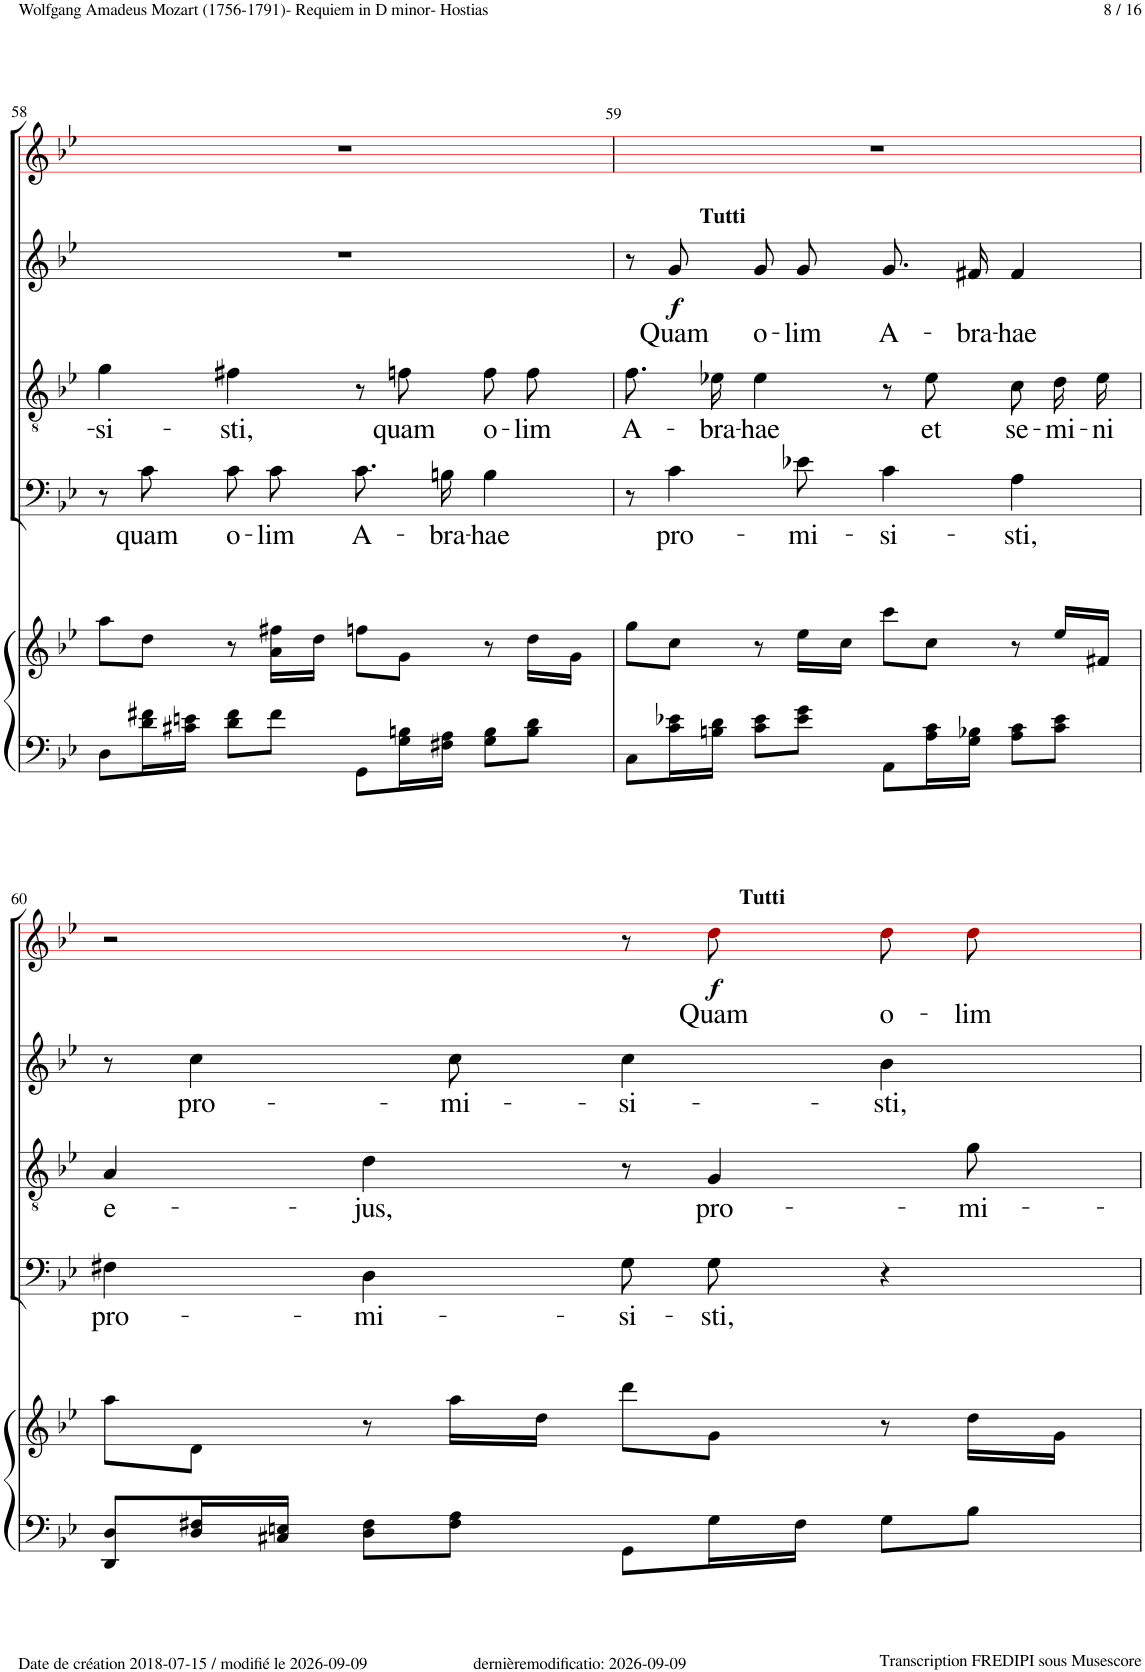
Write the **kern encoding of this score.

**kern	**kern	**kern	**text	**kern	**text	**kern	**text	**dynam	**kern	**text	**dynam
*part5	*part5	*part4	*part4	*part3	*part3	*part2	*part2	*part2	*part1	*part1	*part1
*staff6	*staff5	*staff4	*staff4	*staff3	*staff3	*staff2	*staff2	*staff2	*staff1	*staff1	*staff1
*I"Piano	*	*I"Bass	*	*I"Tenor	*	*I"Alto	*	*	*I"Soprano	*	*
*I'Pno	*	*	*	*	*	*	*	*	*	*	*
!!LO:PB:g=z
*clefF4	*clefG2	*clefF4	*	*clefGv2	*	*clefG2	*	*	*clefG2	*	*
*	*	*	*	*	*	*	*	*	*ITrd1c2	*	*
*k[b-e-]	*k[b-e-]	*k[b-e-]	*	*k[b-e-]	*	*k[b-e-]	*	*	*k[b-e-]	*	*
*M4/4	*M4/4	*M4/4	*	*M4/4	*	*M4/4	*	*	*M4/4	*	*
*met(c)	*met(c)	*met(c)	*	*met(c)	*	*met(c)	*	*	*met(c)	*	*
=58	=58	=58	=58	=58	=58	=58	=58	=58	=58	=58	=58
!	!	!	!	!	!LO:LY:b	!	!	!	!	!	!
8D\L	8aa\L	8r	.	4g!\	-si-	1r	.	.	1r	.	.
!	!	!	!LO:LY:b	!	!	!	!	!	!	!	!
16d\ 16f#X\L	8dd\J	8c!\	quam	.	.	.	.	.	.	.	.
16c#X\ 16en\JJ	.	.	.	.	.	.	.	.	.	.	.
!	!	!	!LO:LY:b	!	!LO:LY:b	!	!	!	!	!	!
8d\ 8f#\L	8r	8c!\L	o-	4f#X!\	-sti,	.	.	.	.	.	.
!	!	!	!LO:LY:b	!	!	!	!	!	!	!	!
8f#\J	16a\ 16ff#X\LL	8c!\J	-lim	.	.	.	.	.	.	.	.
.	16dd\JJ	.	.	.	.	.	.	.	.	.	.
!	!	!	!LO:LY:b	!	!	!	!	!	!	!	!
8GG\L	8ffn\L	8.c!\L	A-	8r	.	.	.	.	.	.	.
!	!	!	!	!	!LO:LY:b	!	!	!	!	!	!
16G\ 16Bn\L	8g\J	.	.	8fn!\	quam	.	.	.	.	.	.
!	!	!	!LO:LY:b	!	!	!	!	!	!	!	!
16F#X\ 16A\JJ	.	16Bn!\Jk	-bra-	.	.	.	.	.	.	.	.
!	!	!	!LO:LY:b	!	!LO:LY:b	!	!	!	!	!	!
8G\ 8B\L	8r	4B!\	-hae	8f!\L	o-	.	.	.	.	.	.
!	!	!	!	!	!LO:LY:b	!	!	!	!	!	!
8B\ 8d\J	16dd\LL	.	.	8f!\J	-lim	.	.	.	.	.	.
.	16g\JJ	.	.	.	.	.	.	.	.	.	.
=59	=59	=59	=59	=59	=59	=59	=59	=59	=59	=59	=59
!	!	!	!	!	!LO:LY:b	!	!	!	!	!	!
8C\L	8gg\L	8r	.	8.f!\L	A-	8r	.	.	1r	.	.
!	!	!	!	!	!	!LO:TX:a:B:t=Tutti	!	!	!	!	!
!	!	!	!LO:LY:b	!	!	!	!LO:LY:b	!LO:DY:b	!	!	!
16c\ 16e-X\L	8cc\J	4c!\	pro-	.	.	8g!/	Quam	f	.	.	.
!	!	!	!	!	!LO:LY:b	!	!	!	!	!	!
16Bn\ 16d\JJ	.	.	.	16e-X!\Jk	-bra-	.	.	.	.	.	.
!	!	!	!	!	!LO:LY:b	!	!LO:LY:b	!	!	!	!
8c\ 8e-\L	8r	.	.	4e-!\	-hae	8g!/L	o-	.	.	.	.
!	!	!	!LO:LY:b	!	!	!	!LO:LY:b	!	!	!	!
8e-\ 8g\J	16ee-\LL	8e-X!\	-mi-	.	.	8g!/J	-lim	.	.	.	.
.	16cc\JJ	.	.	.	.	.	.	.	.	.	.
!	!	!	!LO:LY:b	!	!	!	!LO:LY:b	!	!	!	!
8AA\L	8ccc\L	4c!\	-si-	8r	.	8.g!/L	A-	.	.	.	.
!	!	!	!	!	!LO:LY:b	!	!	!	!	!	!
16A\ 16c\L	8cc\J	.	.	8e-!\	et	.	.	.	.	.	.
!	!	!	!	!	!	!	!LO:LY:b	!	!	!	!
16G\ 16B-X\JJ	.	.	.	.	.	16f#X!/Jk	-bra-	.	.	.	.
!	!	!	!LO:LY:b	!	!LO:LY:b	!	!LO:LY:b	!	!	!	!
8A\ 8c\L	8r	4A'~!\	-sti,	8c!\L	se-	4f#!/	-hae	.	.	.	.
!	!	!	!	!	!LO:LY:b	!	!	!	!	!	!
8c\ 8e-\J	16ee-/LL	.	.	16d!\L	-mi-	.	.	.	.	.	.
!	!	!	!	!	!LO:LY:b	!	!	!	!	!	!
.	16f#X/JJ	.	.	16e-!\JJ	-ni	.	.	.	.	.	.
!!LO:LB:g=z
=60	=60	=60	=60	=60	=60	=60	=60	=60	=60	=60	=60
!	!	!	!LO:LY:b	!	!LO:LY:b	!	!	!	!	!	!
8DD/ 8D/L	8aa\L	4F#X!\	pro-	4A!/	e-	8r	.	.	2r	.	.
!	!	!	!	!	!	!	!LO:LY:b	!	!	!	!
16D/ 16F#X/L	8d\J	.	.	.	.	4cc!\	pro-	.	.	.	.
16C#X/ 16En/JJ	.	.	.	.	.	.	.	.	.	.	.
!	!	!	!LO:LY:b	!	!LO:LY:b	!	!	!	!	!	!
8D\ 8F#\L	8r	4D!\	-mi-	4d!\	-jus,	.	.	.	.	.	.
!	!	!	!	!	!	!	!LO:LY:b	!	!	!	!
8F#\ 8A\J	16aa\LL	.	.	.	.	8cc!\	-mi-	.	.	.	.
.	16dd\JJ	.	.	.	.	.	.	.	.	.	.
!	!	!	!LO:LY:b	!	!	!	!LO:LY:b	!	!	!	!
8GG\L	8ddd\L	8G!\L	-si-	8r	.	4cc!\	-si-	.	8r	.	.
!	!	!	!	!	!	!	!	!	!LO:TX:a:B:t=Tutti	!	!
!	!	!	!LO:LY:b	!	!LO:LY:b	!	!	!	!	!LO:LY:b	!LO:DY:b
16G\L	8g\J	8G!\J	-sti,	4G!/	pro-	.	.	.	8dd!i\	Quam	f
16F#\JJ	.	.	.	.	.	.	.	.	.	.	.
!	!	!	!	!	!	!	!LO:LY:b	!	!	!LO:LY:b	!
8G\L	8r	4r	.	.	.	4b-!\	-sti,	.	8dd!i\L	o-	.
!	!	!	!	!	!LO:LY:b	!	!	!	!	!LO:LY:b	!
8B-\J	16dd\LL	.	.	8g!\	-mi-	.	.	.	8dd!i\J	-lim	.
.	16g\JJ	.	.	.	.	.	.	.	.	.	.
=	=	=	=	=	=	=	=	=	=	=	=
*-	*-	*-	*-	*-	*-	*-	*-	*-	*-	*-	*-
